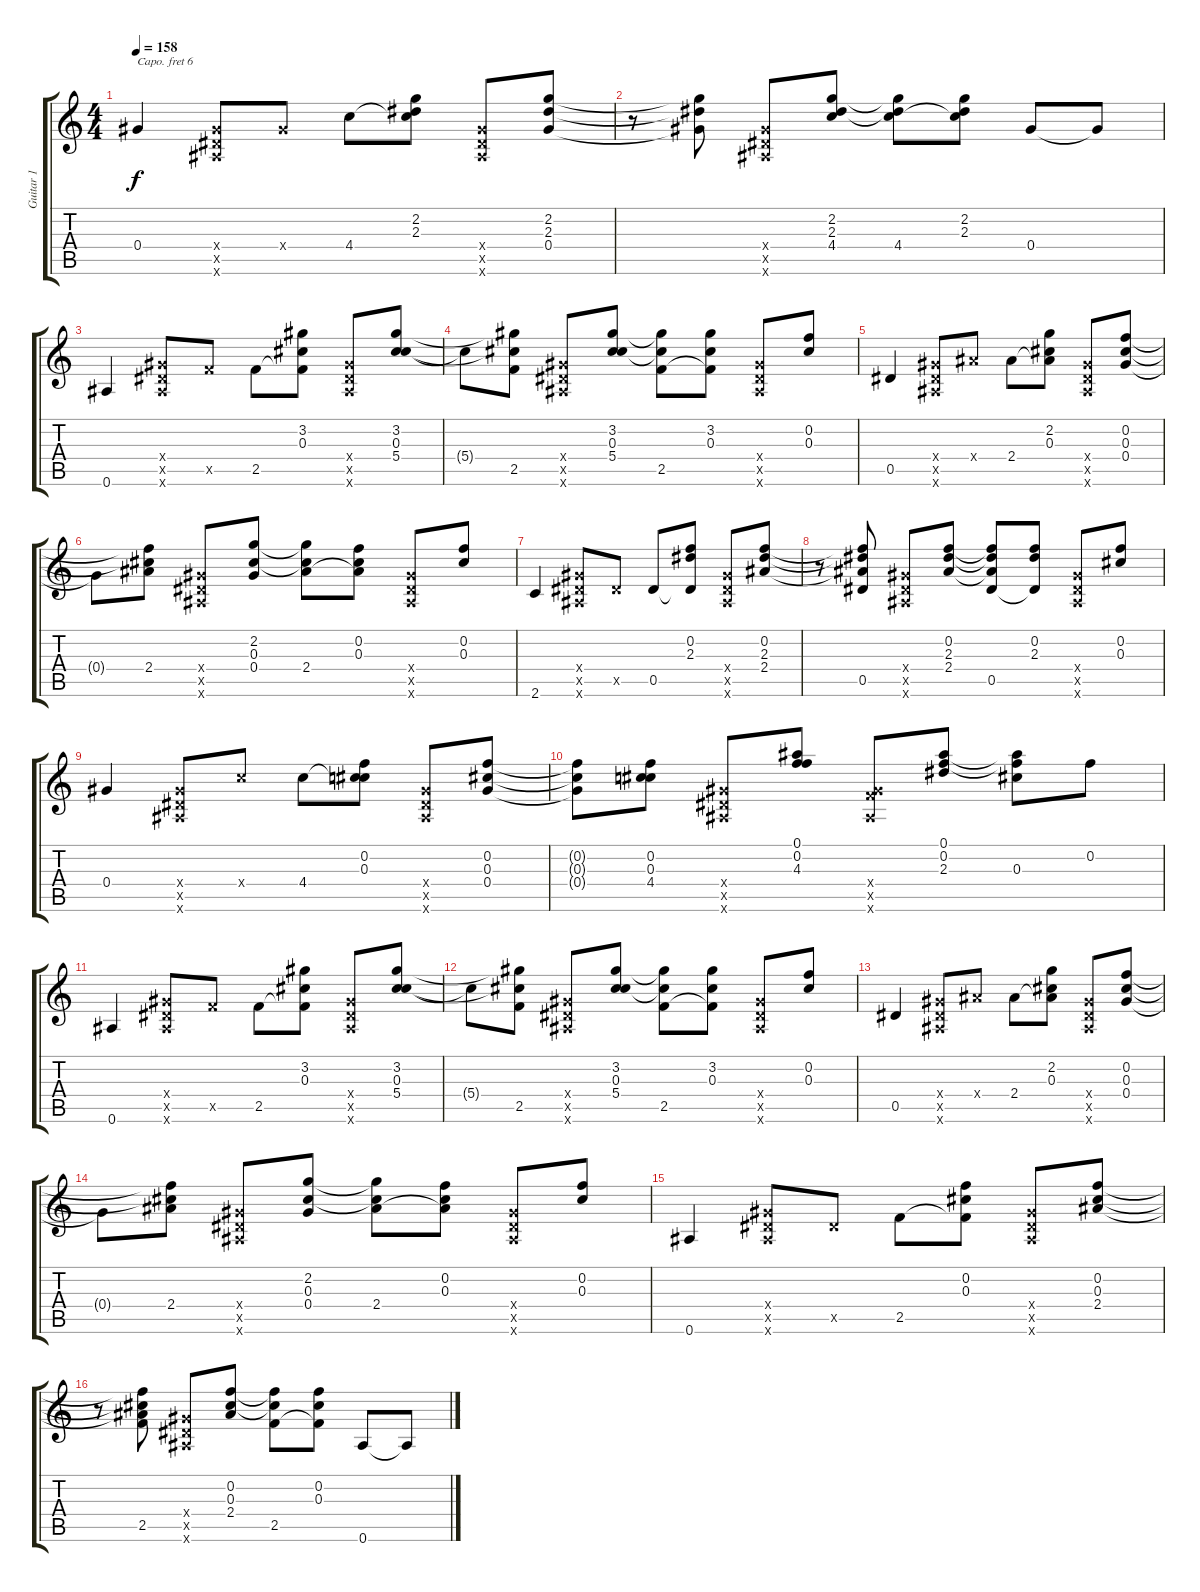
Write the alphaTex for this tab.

\track ("Guitar 1" "Guitar 1") {instrument acousticguitarnylon}
\staff {score tabs}
\capo 6
\tuning (E4 B3 G3 D3 A2 E2) {hide}
\ts (4 4)
\tempo 158
\clef g2
\ks c
0.4.4{dy f} (0.4{x} 0.5{x} 0.6{x}).8 0.4{x}.8 4.4.8 (2.2 2.3 4.4{t}).8 (0.4{x} 0.5{x} 0.6{x}).8 (2.2 2.3 0.4).8 |
r.8 (2.2{t} 2.3{t} 0.4{t}).8 (0.4{x} 0.5{x} 0.6{x}).8 (2.2 2.3 4.4).8 (2.2{t} 2.3{t} 4.4).8 (2.2 2.3 4.4{t}).8 0.4.8 0.4{t}.8 |
0.6.4 (0.4{x} 0.5{x} 0.6{x}).8 2.5{x}.8 2.5.8 (3.2 0.3 2.5{t}).8 (0.4{x} 0.5{x} 0.6{x}).8 (3.2 0.3 5.4).8 |
5.4{t}.8 (3.2{t} 0.3{t} 2.5).8 (0.4{x} 0.5{x} 0.6{x}).8 (3.2 0.3 5.4).8 (3.2{t} 0.3{t} 2.5).8 (3.2 0.3 2.5{t}).8 (0.4{x} 0.5{x} 0.6{x}).8 (0.2 0.3).8 |
0.5.4 (0.4{x} 0.5{x} 0.6{x}).8 2.4{x}.8 2.4.8 (2.2 0.3 2.4{t}).8 (0.4{x} 0.5{x} 0.6{x}).8 (0.2 0.3 0.4).8 |
0.4{t}.8 (0.2{t} 0.3{t} 2.4).8 (0.4{x} 0.5{x} 0.6{x}).8 (2.2 0.3 0.4).8 (2.2{t} 0.3{t} 2.4).8 (0.2 0.3 2.4{t}).8 (0.4{x} 0.5{x} 0.6{x}).8 (0.2 0.3).8 |
2.6.4 (0.4{x} 0.5{x} 0.6{x}).8 0.5{x}.8 0.5.8 (0.2 2.3 0.5{t}).8 (0.4{x} 0.5{x} 0.6{x}).8 (0.2 2.3 2.4).8 |
r.8 (0.2{t} 2.3{t} 2.4{t} 0.5).8 (0.4{x} 0.5{x} 0.6{x}).8 (0.2 2.3 2.4).8 (0.2{t} 2.3{t} 2.4{t} 0.5).8 (0.2 2.3 0.5{t}).8 (0.4{x} 0.5{x} 0.6{x}).8 (0.2 0.3).8 |
0.4.4 (0.4{x} 0.5{x} 0.6{x}).8 4.4{x}.8 4.4.8 (0.2 0.3 4.4{t}).8 (0.4{x} 0.5{x} 0.6{x}).8 (0.2 0.3 0.4).8 |
(0.2{t} 0.3{t} 0.4{t}).8 (0.2 0.3 4.4).8 (0.4{x} 0.5{x} 0.6{x}).8 (0.1 0.2 4.3).8 (0.4{x} 2.5{x} 0.6{x}).8 (0.1 0.2 2.3).8 (0.1{t} 0.2{t} 0.3).8 0.2.8 |
0.6.4 (0.4{x} 0.5{x} 0.6{x}).8 2.5{x}.8 2.5.8 (3.2 0.3 2.5{t}).8 (0.4{x} 0.5{x} 0.6{x}).8 (3.2 0.3 5.4).8 |
5.4{t}.8 (3.2{t} 0.3{t} 2.5).8 (0.4{x} 0.5{x} 0.6{x}).8 (3.2 0.3 5.4).8 (3.2{t} 0.3{t} 2.5).8 (3.2 0.3 2.5{t}).8 (0.4{x} 0.5{x} 0.6{x}).8 (0.2 0.3).8 |
0.5.4 (0.4{x} 0.5{x} 0.6{x}).8 2.4{x}.8 2.4.8 (2.2 0.3 2.4{t}).8 (0.4{x} 0.5{x} 0.6{x}).8 (0.2 0.3 0.4).8 |
0.4{t}.8 (0.2{t} 0.3{t} 2.4).8 (0.4{x} 0.5{x} 0.6{x}).8 (2.2 0.3 0.4).8 (2.2{t} 0.3{t} 2.4).8 (0.2 0.3 2.4{t}).8 (0.4{x} 0.5{x} 0.6{x}).8 (0.2 0.3).8 |
0.6.4 (0.4{x} 0.5{x} 0.6{x}).8 0.5{x}.8 2.5.8 (0.2 0.3 2.5{t}).8 (0.4{x} 0.5{x} 0.6{x}).8 (0.2 0.3 2.4).8 |
r.8 (0.2{t} 0.3{t} 2.4{t} 2.5).8 (0.4{x} 0.5{x} 0.6{x}).8 (0.2 0.3 2.4).8 (0.2{t} 0.3{t} 2.5).8 (0.2 0.3 2.5{t}).8 0.6.8 0.6{t}.8
